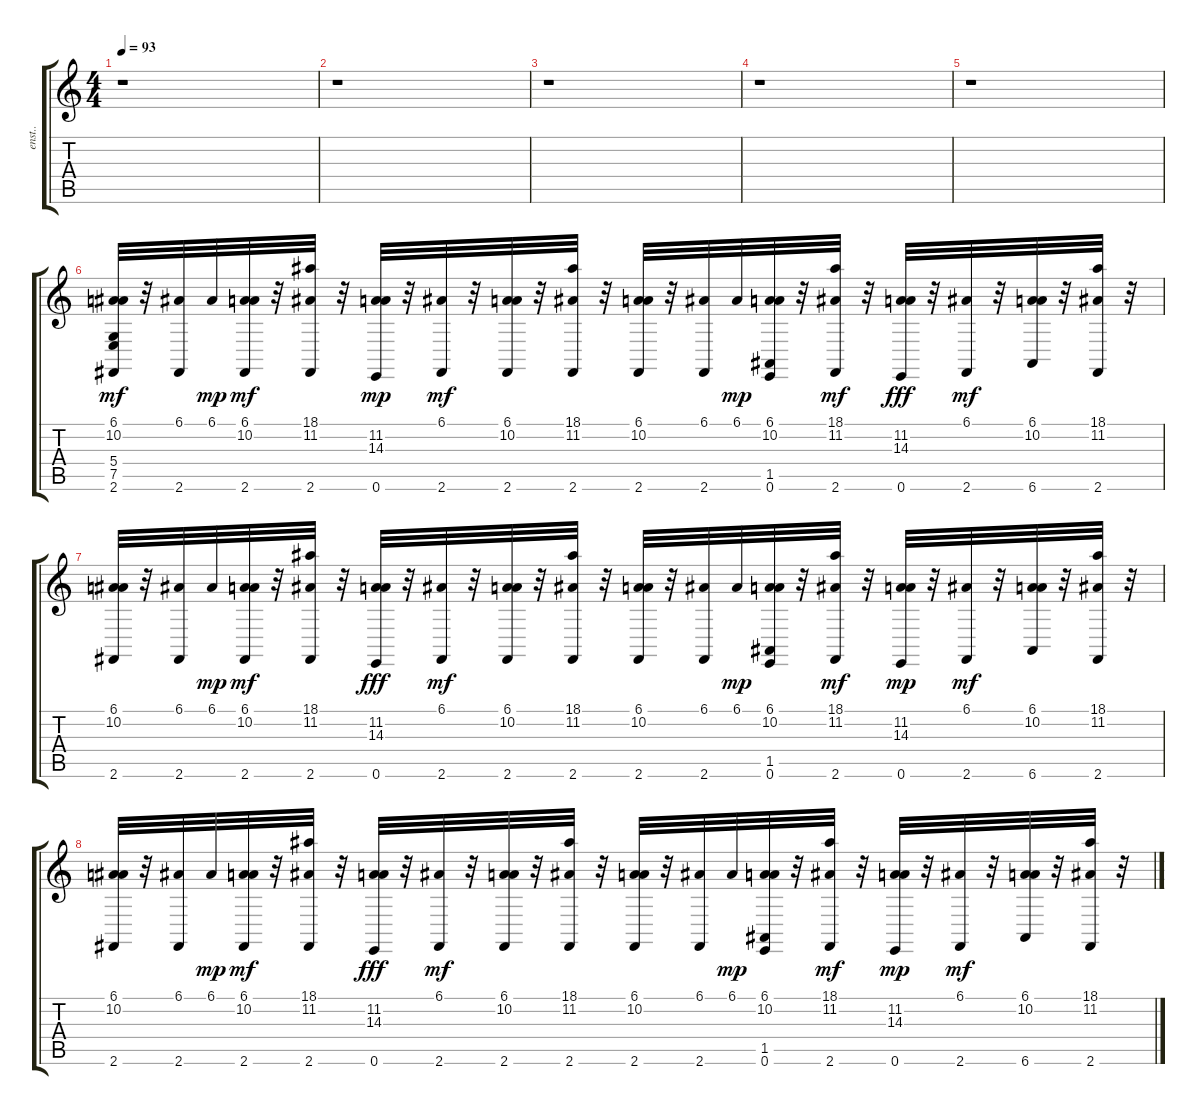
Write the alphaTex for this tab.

\track ("enst.." "enst..") {instrument drawbarorgan}
\staff {score tabs}
\tuning (E4 B3 G3 D3 A2 E2) {hide}
\ts (4 4)
\tempo 93
\clef g2
\ks c
r.1{dy mf instrument drawbarorgan} |
r.1 |
r.1 |
r.1 |
r.1 |
(6.1 10.2 5.4 7.5 2.6).32 r.32 (6.1 2.6).32 6.1.32{dy mp} (6.1 10.2 2.6).32{dy mf} r.32 (18.1 11.2 2.6).32 r.32 (11.2 14.3 0.6).32{dy mp} r.32 (6.1 2.6).32{dy mf} r.32 (6.1 10.2 2.6).32 r.32 (18.1 11.2 2.6).32 r.32 (6.1 10.2 2.6).32 r.32 (6.1 2.6).32 6.1.32{dy mp} (6.1 10.2 1.5 0.6).32 r.32 (18.1 11.2 2.6).32{dy mf} r.32 (11.2 14.3 0.6).32{dy fff} r.32 (6.1 2.6).32{dy mf} r.32 (6.1 10.2 6.6).32 r.32 (18.1 11.2 2.6).32 r.32 |
(6.1 10.2 2.6).32 r.32 (6.1 2.6).32 6.1.32{dy mp} (6.1 10.2 2.6).32{dy mf} r.32 (18.1 11.2 2.6).32 r.32 (11.2 14.3 0.6).32{dy fff} r.32 (6.1 2.6).32{dy mf} r.32 (6.1 10.2 2.6).32 r.32 (18.1 11.2 2.6).32 r.32 (6.1 10.2 2.6).32 r.32 (6.1 2.6).32 6.1.32{dy mp} (6.1 10.2 1.5 0.6).32 r.32 (18.1 11.2 2.6).32{dy mf} r.32 (11.2 14.3 0.6).32{dy mp} r.32 (6.1 2.6).32{dy mf} r.32 (6.1 10.2 6.6).32 r.32 (18.1 11.2 2.6).32 r.32 |
(6.1 10.2 2.6).32 r.32 (6.1 2.6).32 6.1.32{dy mp} (6.1 10.2 2.6).32{dy mf} r.32 (18.1 11.2 2.6).32 r.32 (11.2 14.3 0.6).32{dy fff} r.32 (6.1 2.6).32{dy mf} r.32 (6.1 10.2 2.6).32 r.32 (18.1 11.2 2.6).32 r.32 (6.1 10.2 2.6).32 r.32 (6.1 2.6).32 6.1.32{dy mp} (6.1 10.2 1.5 0.6).32 r.32 (18.1 11.2 2.6).32{dy mf} r.32 (11.2 14.3 0.6).32{dy mp} r.32 (6.1 2.6).32{dy mf} r.32 (6.1 10.2 6.6).32 r.32 (18.1 11.2 2.6).32 r.32
